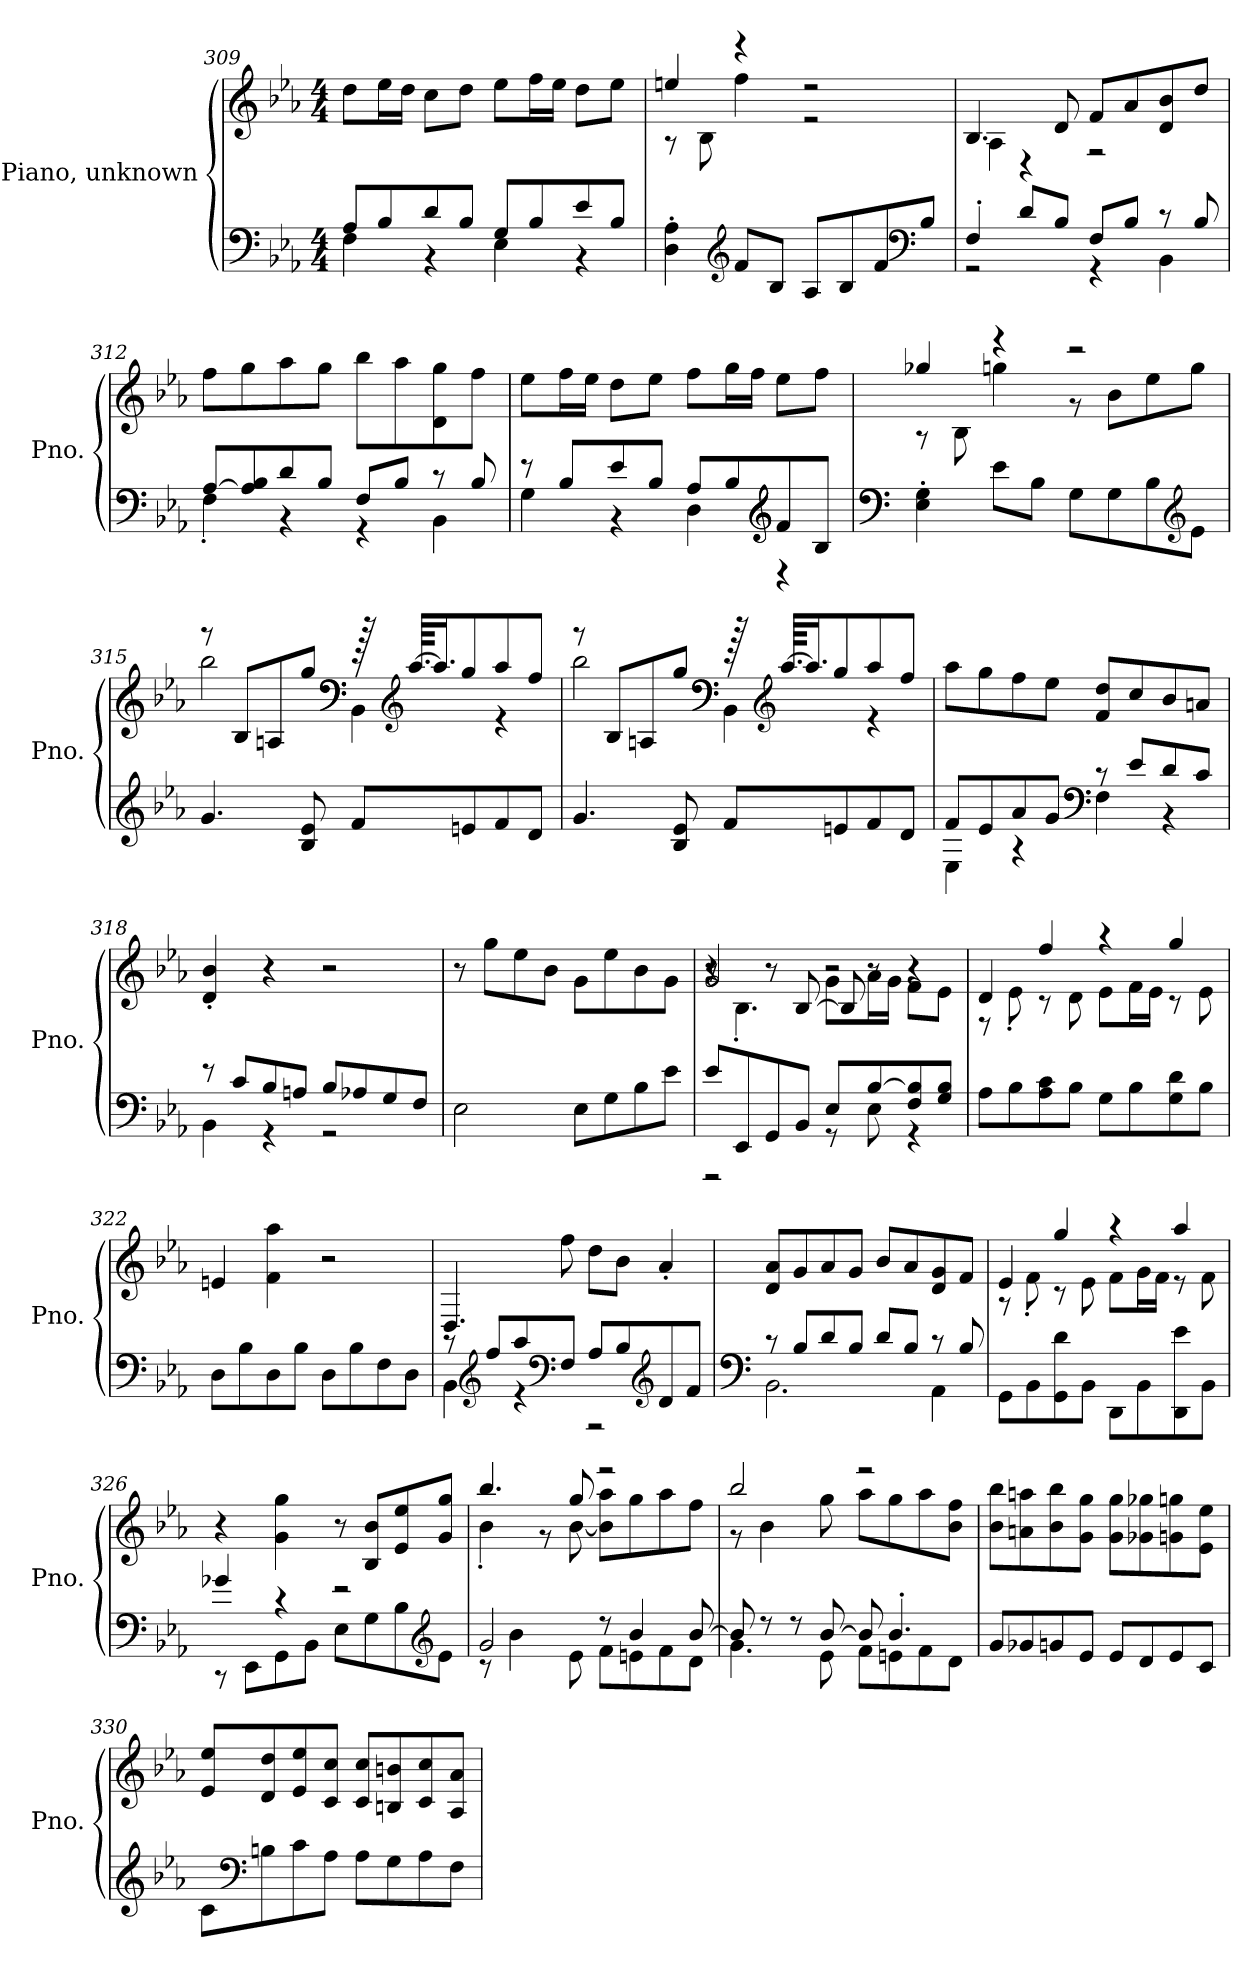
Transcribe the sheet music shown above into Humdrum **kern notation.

**kern	**kern
*part1	*part1
*staff2	*staff1
*I"Piano, unknown	*
*I'Pno.	*
!!LO:LB:g=z
*clefF4	*clefG2
*k[b-e-a-]	*k[b-e-a-]
*M4/4	*M4/4
=309	=309
*^	*
8A-/L	4F\	8dd\L
8B-/	.	16ee-\L
.	.	16dd\JJ
8d/	4r	8cc\L
8B-/J	.	8dd\J
8G/L	4E-\	8ee-\L
8B-/	.	16ff\L
.	.	16ee-\JJ
8e-/	4r	8dd\L
8B-/J	.	8ee-\J
*v	*v	*
=310	=310
*	*^
4D\' 4A-\'	4een/	8r
.	.	8B-\
*clefG2	*	*
8f/L	4r	4ff\
8B-/J	.	.
8A-/L	2r	2r
8B-/	.	.
8f/	.	.
*clefF4	*	*
8B-/J	.	.
=311	=311	=311
*^	*	*
4F'/	2r	4.B-/	4A-\
8d/L	.	.	4r
8B-/J	.	8d/	.
8F/L	4r	8f/L	2r
8B-/J	.	8a-/	.
8r	4BB-\	8d/ 8b-/	.
8B-/	.	8dd/J	.
*	*	*v	*v
=312	=312	=312
[8A-/L	4F'\	8ff\L
8A-/] 8B-/	.	8gg\
8d/	4r	8aa-\
8B-/J	.	8gg\J
8F/L	4r	8bb-\L
8B-/J	.	8aa-\
8r	4BB-\	8d\ 8gg\
8B-/	.	8ff\J
!!LO:LB:g=z
=313	=313	=313
8r	4G\	8ee-\L
8B-/L	.	16ff\L
.	.	16ee-\JJ
8e-/	4r	8dd\L
8B-/J	.	8ee-\J
8A-/L	4D\	8ff\L
8B-/	.	16gg\L
.	.	16ff\JJ
*clefG2	*	*
8f/	4r	8ee-\L
8B-/J	.	8ff\J
*v	*v	*
=314	=314
*clefF4	*
*	*^
4E-\' 4G\'	4gg-X/	8r
.	.	8B-\
8e-\L	4r	4ggn\
8B-\J	.	.
8G\L	2r	8r
8G\	.	8b-\L
8B-\	.	8ee-\
*clefG2	*	*
8e-\J	.	8gg\J
=315	=315	=315
4.g/	8r	2bb-\
.	8B-/L	.
.	8An/	.
8B-/ 8e-/	8gg/J	.
*	*clefF4	*
8f/L	128r	4BB-\
*	*clefG2	*
.	[64.aa-/KKLL	.
.	16.aa-/J]	.
8en/	8gg/	.
8f/	8aa-/	4r
8d/J	8ff/J	.
!!LO:PB:g=z	!!
=316	=316	=316
4.g/	8r	2bb-\
.	8B-/L	.
.	8An/	.
8B-/ 8e-/	8gg/J	.
*	*clefF4	*
8f/L	128r	4BB-\
*	*clefG2	*
.	[64.aa-/KKLL	.
.	16.aa-/J]	.
8en/	8gg/	.
8f/	8aa-/	4r
8d/J	8ff/J	.
*	*v	*v
=317	=317
*^	*
8f/L	4E-\	8aa-\L
8e-/	.	8gg\
8a-/	4r	8ff\
8g/J	.	8ee-\J
*clefF4	*	*
8r	4F\	8f/ 8dd/L
8e-/L	.	8cc/
8d/	4r	8b-/
8c/J	.	8an/J
=318	=318	=318
8r	4BB-\	4d/' 4b-/'
8c/L	.	.
8B-/	4r	4r
8An/J	.	.
8B-/L	2r	2r
8A-X/	.	.
8G/	.	.
8F/J	.	.
*v	*v	*
!!LO:LB:g=z
=319	=319
2E-\	8r
.	8gg\L
.	8ee-\
.	8b-\J
8E-\L	8g\L
8G\	8ee-\
8B-\	8b-\
8e-\J	8g\J
=320	=320
*^	*^
*	*	*	*^
8e-/L	2r	2g/	8r	4r
8EE-/	.	.	4.B-'\	.
8GG/	.	.	.	8r
8BB-/J	.	.	.	[8B-/
8E-/L	8r	2r	8g\L	8B-/]
[8B-/	8E-\	.	16a-\L	8r
.	.	.	16g\JJ	.
8F/ 8B-/]	4r	.	8f\L	4r
8G/ 8B-/J	.	.	8e-\J	.
*v	*v	*	*	*
*	*	*v	*v
=321	=321	=321
8A-\L	4d/	8r
8B-\	.	8e-'\
8A-\ 8c\	4ff/	8r
8B-\J	.	8d\
8G\L	4r	8e-\L
8B-\	.	16f\L
.	.	16e-\JJ
8G\ 8d\	4gg/	8r
8B-\J	.	8e-\
*	*v	*v
=322	=322
8D\L	4en/
8B-\	.
8D\	4f\ 4aa-\
8B-\J	.
8D\L	2r
8B-\	.
8F\	.
8D\J	.
!!LO:LB:g=z
=323	=323
*^	*
8r	4BB-\	4.D/
*clefG2	*	*
8ff/L	.	.
8aa-/	4r	.
*clefF4	*	*
8F/J	.	8ff\
8A-/L	2r	8dd\L
8B-/	.	8b-\J
*clefG2	*	*
8d/	.	4a-'/
8f/J	.	.
=324	=324	=324
*clefF4	*	*
8r	2.BB-\	8d/ 8a-/L
8B-/L	.	8g/
8d/	.	8a-/
8B-/J	.	8g/J
8d/L	.	8b-/L
8B-/J	.	8a-/
8r	4AA-\	8d/ 8g/
8B-/	.	8f/J
*v	*v	*
=325	=325
*	*^
8GG\L	4e-/	8r
8BB-\	.	8f'\
8GG\ 8d\	4gg/	8r
8BB-\J	.	8e-\
8DD\L	4r	8f\L
8BB-\	.	16g\L
.	.	16f\JJ
8DD\ 8e-\	4aa-/	8r
8BB-\J	.	8f\
*	*v	*v
!!LO:LB:g=z
=326	=326
*^	*
4g-X/	8r	4r
.	8EE-\L	.
4r	8GG\	4g\ 4gg\
.	8BB-\J	.
2r	8E-\L	8r
.	8G\	8B-/ 8b-/L
.	8B-\	8e-/ 8ee-/
*clefG2	*	*
.	8e-\J	8g/ 8gg/J
=327	=327	=327
*	*	*^
2g/	8r	4.bb-/	4b-'\
.	4b-\	.	.
.	.	.	8r
.	8e-\	8gg/	[8b-\
8r	8f\L	2r	8b-\] 8aa-\L
4b-/	8en\	.	8gg\
.	8f\	.	8aa-\
[8b-/	8d\J	.	8ff\J
=328	=328	=328	=328
8b-/]	4.g\	2bb-/	8r
8r	.	.	4b-\
8r	.	.	.
[8b-/	8e-\	.	8gg\
8b-/]	8f\L	2r	8aa-\L
4.b-'/	8en\	.	8gg\
.	8f\	.	8aa-\
.	8d\J	.	8b-\ 8ff\J
*v	*v	*	*
*	*v	*v
=329	=329
8g/L	8b-\ 8bb-\L
8g-X/	8an\ 8aan\
8gn/	8b-\ 8bb-\
8e-/J	8g\ 8gg\J
8e-/L	8g\ 8gg\L
8d/	8g-X\ 8gg-X\
8e-/	8gn\ 8ggn\
8c/J	8e-\ 8ee-\J
!!LO:LB:g=z
=330	=330
8c\L	8e-/ 8ee-/L
*clefF4	*
8Bn\	8d/ 8dd/
8c\	8e-/ 8ee-/
8A-\J	8c/ 8cc/J
8A-\L	8c/ 8cc/L
8G\	8Bn/ 8bn/
8A-\	8c/ 8cc/
8F\J	8A-/ 8a-/J
=	=
*-	*-
